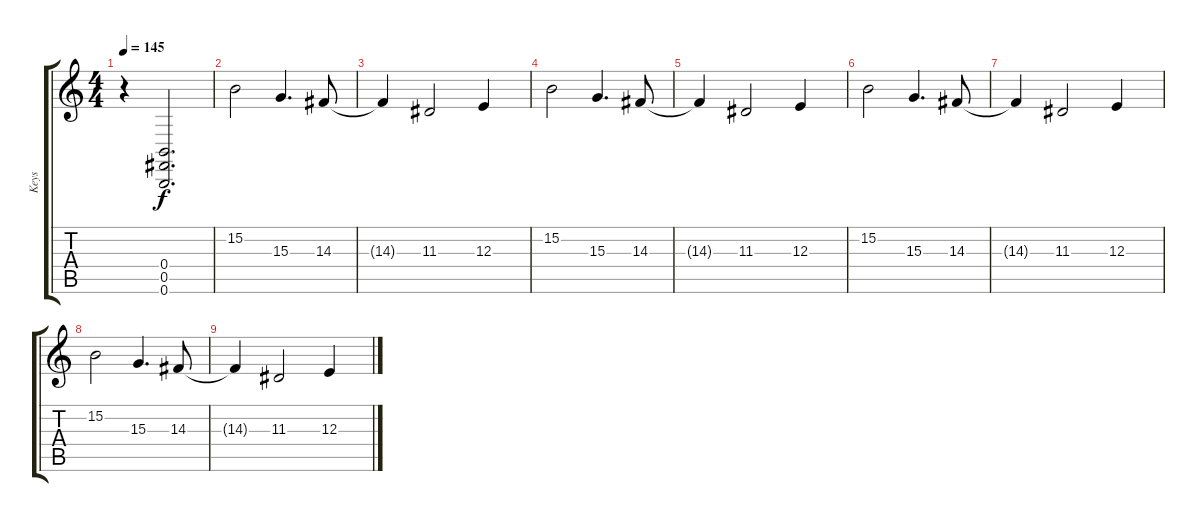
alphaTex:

\track ("Keys" "Keys") {instrument stringensemble1}
\staff {score tabs}
\tuning (Db4 Ab3 E3 B2 Gb2 B1) {hide}
\ts (4 4)
\tempo 145
\clef g2
\ks c
r.4{dy f} (0.4 0.5 0.6).2{d instrument reversecymbal} |
15.2.2{instrument stringensemble1} 15.3.4{d} 14.3.8 |
14.3{t}.4 11.3.2 12.3.4 |
15.2.2 15.3.4{d} 14.3.8 |
14.3{t}.4 11.3.2 12.3.4 |
15.2.2 15.3.4{d} 14.3.8 |
14.3{t}.4 11.3.2 12.3.4 |
15.2.2 15.3.4{d} 14.3.8 |
14.3{t}.4 11.3.2 12.3.4
